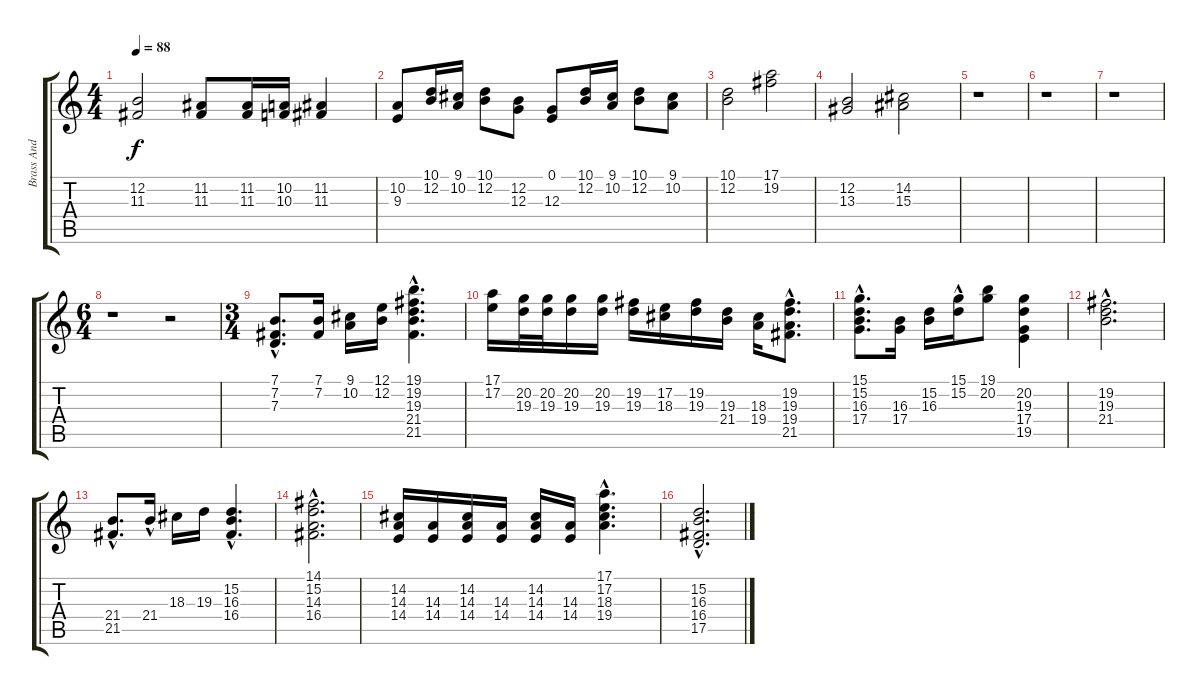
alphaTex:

\track ("Brass And Timpani" "Brass And ") {instrument brasssection}
\staff {score tabs}
\tuning (E4 B3 G3 D3 A2 E2) {hide}
\ts (4 4)
\tempo 88
\clef g2
\ks c
(12.2 11.3).2{dy f} (11.2 11.3).8 (11.2 11.3).16 (10.2 10.3).16 (11.2 11.3).4 |
(10.2 9.3).8 (10.1 12.2).16 (9.1 10.2).16 (10.1 12.2).8 (12.2 12.3).8 (0.1 12.3).8 (10.1 12.2).16 (9.1 10.2).16 (10.1 12.2).8 (9.1 10.2).8 |
(10.1 12.2).2 (17.1 19.2).2 |
(12.2 13.3).2 (14.2 15.3).2 |
r.1 |
r.1 |
r.1 |
\ts (6 4)
r.1 r.2 |
\ts (3 4)
(7.1{hac} 7.2{hac} 7.3).8{d} (7.1 7.2).16 (9.1 10.2).16 (12.1 12.2).16 (19.1{hac} 19.2{hac} 19.3{hac} 21.4{hac} 21.5{hac}).4{d} |
(17.1 17.2).16 (20.2 19.3).32 (20.2 19.3).32 (20.2 19.3).16 (20.2 19.3).16 (19.2 19.3).16 (17.2 18.3).16 (19.2 19.3).16 (19.3 21.4).16 (18.3 19.4).16 (19.2{hac} 19.3{hac} 19.4{hac} 21.5{hac}).8{d} |
(15.1 15.2 16.3{hac} 17.4{hac}).8{d} (16.3 17.4).16 (15.2 16.3).16 (15.1 15.2{hac}).16 (19.1 20.2).8 (20.2 19.3 17.4 19.5).4 |
(19.2{hac} 19.3{hac} 21.4{hac}).2{d} |
(21.4{hac} 21.5{hac}).8{d} 21.4{hac}.16 18.3.16 19.3.16 (15.2{hac} 16.3{hac} 16.4{hac}).4{d} |
(14.1{hac} 15.2{hac} 14.3{hac} 16.4{hac}).2{d} |
(14.2 14.3 14.4).16 (14.3 14.4).16 (14.2 14.3 14.4).16 (14.3 14.4).16 (14.2 14.3 14.4).16 (14.3 14.4).16 (17.1{hac} 17.2{hac} 18.3{hac} 19.4{hac}).4{d} |
(15.2{hac} 16.3{hac} 16.4{hac} 17.5{hac}).2{d}
